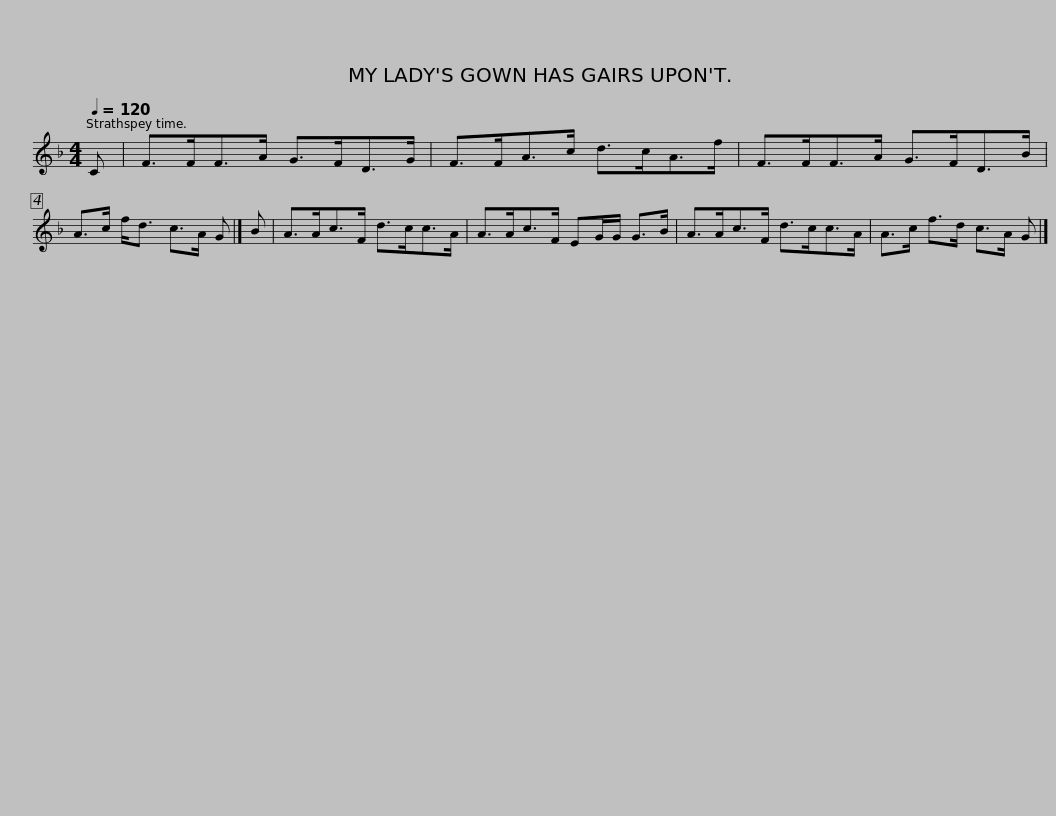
X:1
L:1/8
Q:1/4=120
M:4/4
I:linebreak $
K:F
V:1 treble
V:1
 C | F>FF>A G>FD>G | F>FA>c d>cA>f | F>FF>A G>FD>B | A>c f<d c>A G |] %5
 B |$ A>Ac>F d>cc>A | A>Ac>F EG/G/ G>B | A>Ac>F d>cc>A | A>c f>d c>A G |] %10
